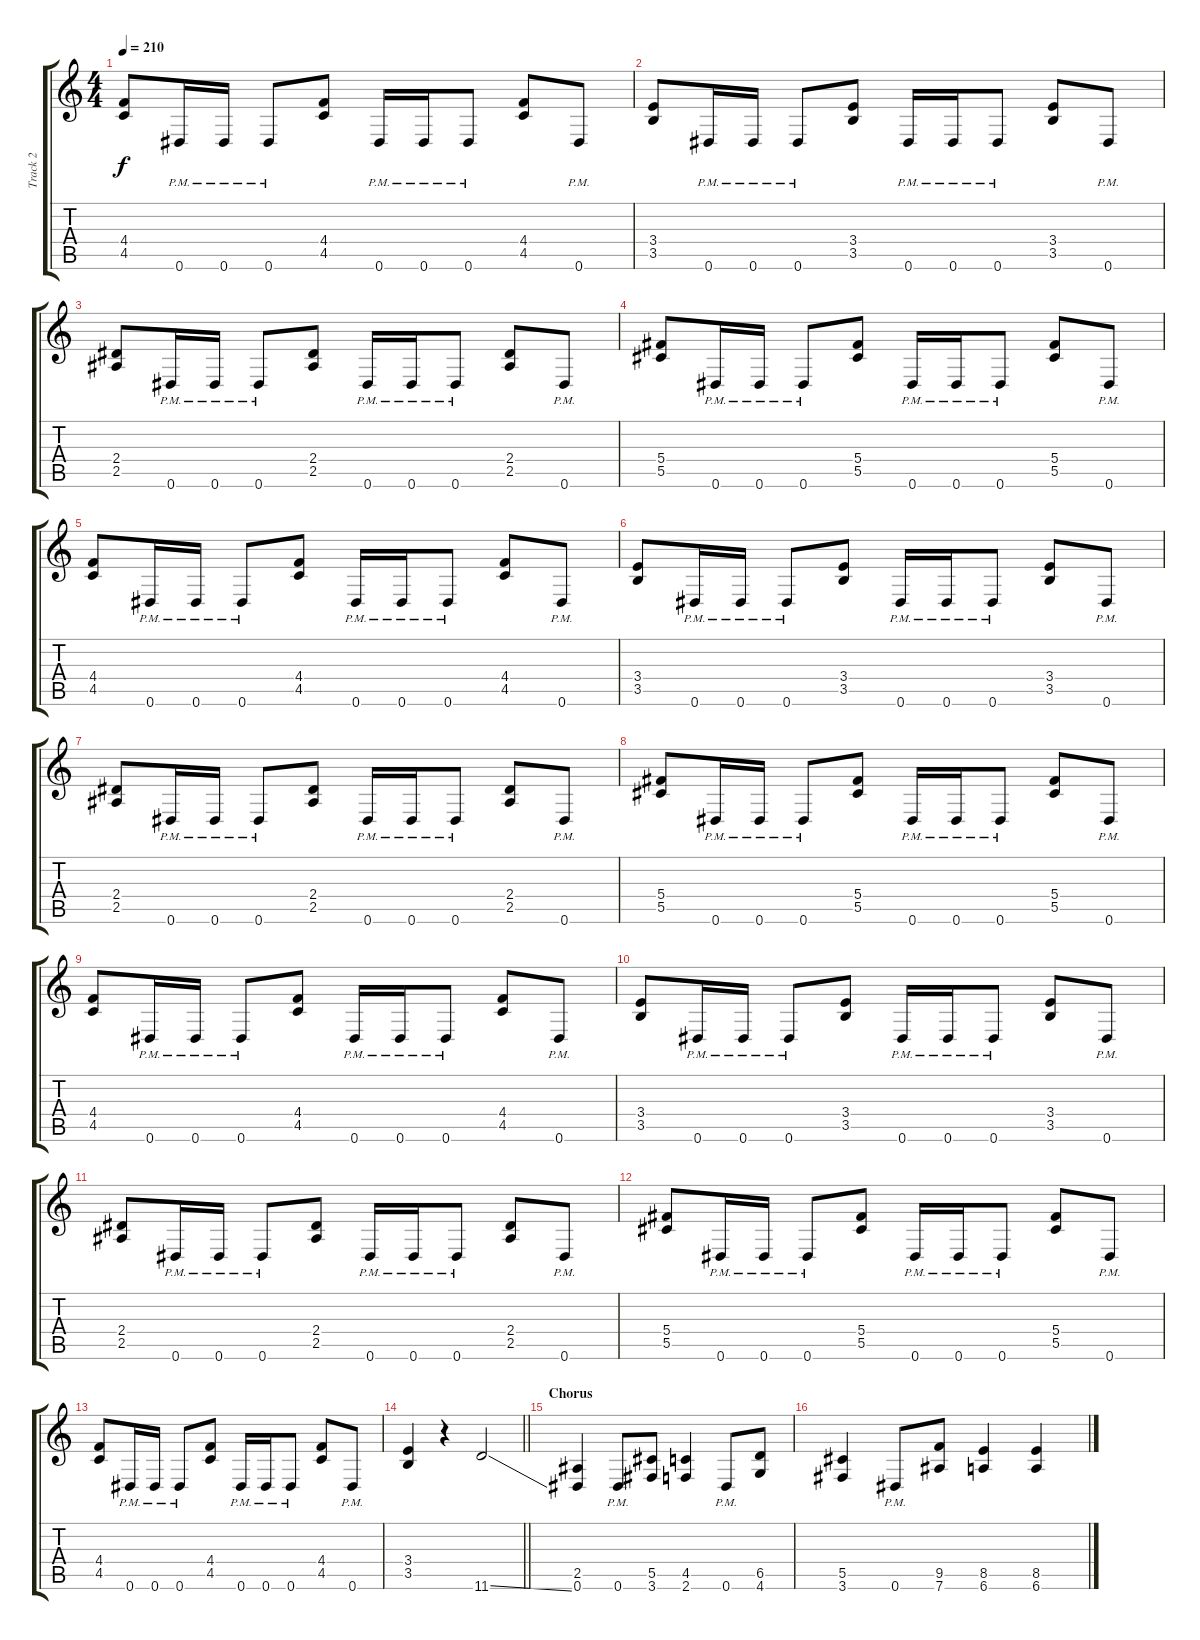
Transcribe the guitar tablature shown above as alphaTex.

\track ("Track 2" "Track 2") {instrument distortionguitar}
\staff {score tabs}
\tuning (Eb4 Bb3 Gb3 Db3 Ab2 Eb2) {hide}
\ts (4 4)
\tempo 210
\clef g2
\ks c
(4.4 4.5).8{dy f} 0.6{pm}.16 0.6{pm}.16 0.6{pm}.8 (4.4 4.5).8 0.6{pm}.16 0.6{pm}.16 0.6{pm}.8 (4.4 4.5).8 0.6{pm}.8 |
(3.4 3.5).8 0.6{pm}.16 0.6{pm}.16 0.6{pm}.8 (3.4 3.5).8 0.6{pm}.16 0.6{pm}.16 0.6{pm}.8 (3.4 3.5).8 0.6{pm}.8 |
(2.4 2.5).8 0.6{pm}.16 0.6{pm}.16 0.6{pm}.8 (2.4 2.5).8 0.6{pm}.16 0.6{pm}.16 0.6{pm}.8 (2.4 2.5).8 0.6{pm}.8 |
(5.4 5.5).8 0.6{pm}.16 0.6{pm}.16 0.6{pm}.8 (5.4 5.5).8 0.6{pm}.16 0.6{pm}.16 0.6{pm}.8 (5.4 5.5).8 0.6{pm}.8 |
(4.4 4.5).8 0.6{pm}.16 0.6{pm}.16 0.6{pm}.8 (4.4 4.5).8 0.6{pm}.16 0.6{pm}.16 0.6{pm}.8 (4.4 4.5).8 0.6{pm}.8 |
(3.4 3.5).8 0.6{pm}.16 0.6{pm}.16 0.6{pm}.8 (3.4 3.5).8 0.6{pm}.16 0.6{pm}.16 0.6{pm}.8 (3.4 3.5).8 0.6{pm}.8 |
(2.4 2.5).8 0.6{pm}.16 0.6{pm}.16 0.6{pm}.8 (2.4 2.5).8 0.6{pm}.16 0.6{pm}.16 0.6{pm}.8 (2.4 2.5).8 0.6{pm}.8 |
(5.4 5.5).8 0.6{pm}.16 0.6{pm}.16 0.6{pm}.8 (5.4 5.5).8 0.6{pm}.16 0.6{pm}.16 0.6{pm}.8 (5.4 5.5).8 0.6{pm}.8 |
(4.4 4.5).8 0.6{pm}.16 0.6{pm}.16 0.6{pm}.8 (4.4 4.5).8 0.6{pm}.16 0.6{pm}.16 0.6{pm}.8 (4.4 4.5).8 0.6{pm}.8 |
(3.4 3.5).8 0.6{pm}.16 0.6{pm}.16 0.6{pm}.8 (3.4 3.5).8 0.6{pm}.16 0.6{pm}.16 0.6{pm}.8 (3.4 3.5).8 0.6{pm}.8 |
(2.4 2.5).8 0.6{pm}.16 0.6{pm}.16 0.6{pm}.8 (2.4 2.5).8 0.6{pm}.16 0.6{pm}.16 0.6{pm}.8 (2.4 2.5).8 0.6{pm}.8 |
(5.4 5.5).8 0.6{pm}.16 0.6{pm}.16 0.6{pm}.8 (5.4 5.5).8 0.6{pm}.16 0.6{pm}.16 0.6{pm}.8 (5.4 5.5).8 0.6{pm}.8 |
(4.4 4.5).8 0.6{pm}.16 0.6{pm}.16 0.6{pm}.8 (4.4 4.5).8 0.6{pm}.16 0.6{pm}.16 0.6{pm}.8 (4.4 4.5).8 0.6{pm}.8 |
\barLineRight lightlight
(3.4 3.5).4 r.4 11.6{ss}.2 |
\section ("" "Chorus")
(2.5 0.6).4 0.6{pm}.8 (5.5 3.6).8 (4.5 2.6).4 0.6{pm}.8 (6.5 4.6).8 |
(5.5 3.6).4 0.6{pm}.8 (9.5 7.6).8 (8.5 6.6).4 (8.5{ss} 6.6{ss}).4
